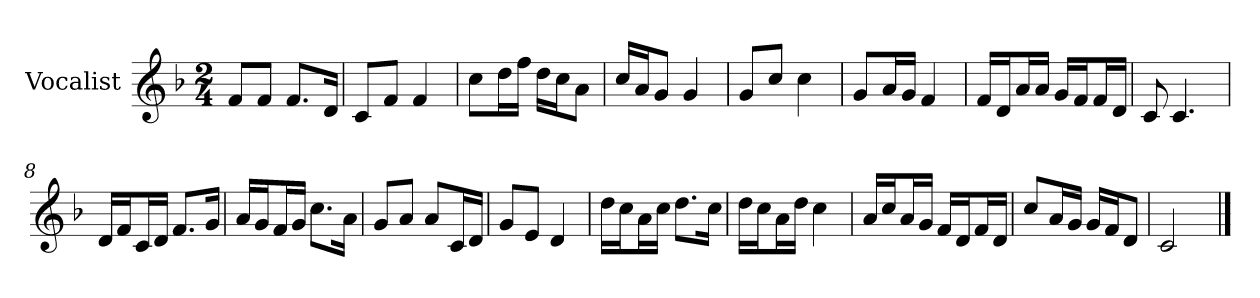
**kern
*part1
*staff1
*I"Vocalist
*k[b-]
*F:
*M2/4
=
8fL
8fJ
8.fL
16dJk
=1
8cL
8fJ
4f
=2
8ccL
16ddL
16ffJJ
16ddLL
16ccJ
8aJ
=3
16ccLL
16aJ
8gJ
4g
=4
8gL
8ccJ
4cc
=5
8gL
16aL
16gJJ
4f
=6
16fLL
16dJ
16aL
16aJJ
16gLL
16fJ
16fL
16dJJ
=7
8c
4.c
=8
16dLL
16fJ
16cL
16dJJ
8.fL
16gJk
=9
16aLL
16gJ
16fL
16gJJ
8.ccL
16aJk
=10
8gL
8aJ
8aL
16cL
16dJJ
=11
8gL
8eJ
4d
=12
16ddLL
16ccJ
16aL
16ccJJ
8.ddL
16ccJk
=13
16ddLL
16ccJ
16aL
16ddJJ
4cc
=14
16aLL
16ccJ
16aL
16gJJ
16fLL
16dJ
16fL
16dJJ
=15
8ccL
16aL
16gJJ
16gLL
16fJ
8dJ
=16
2c
==
*-
